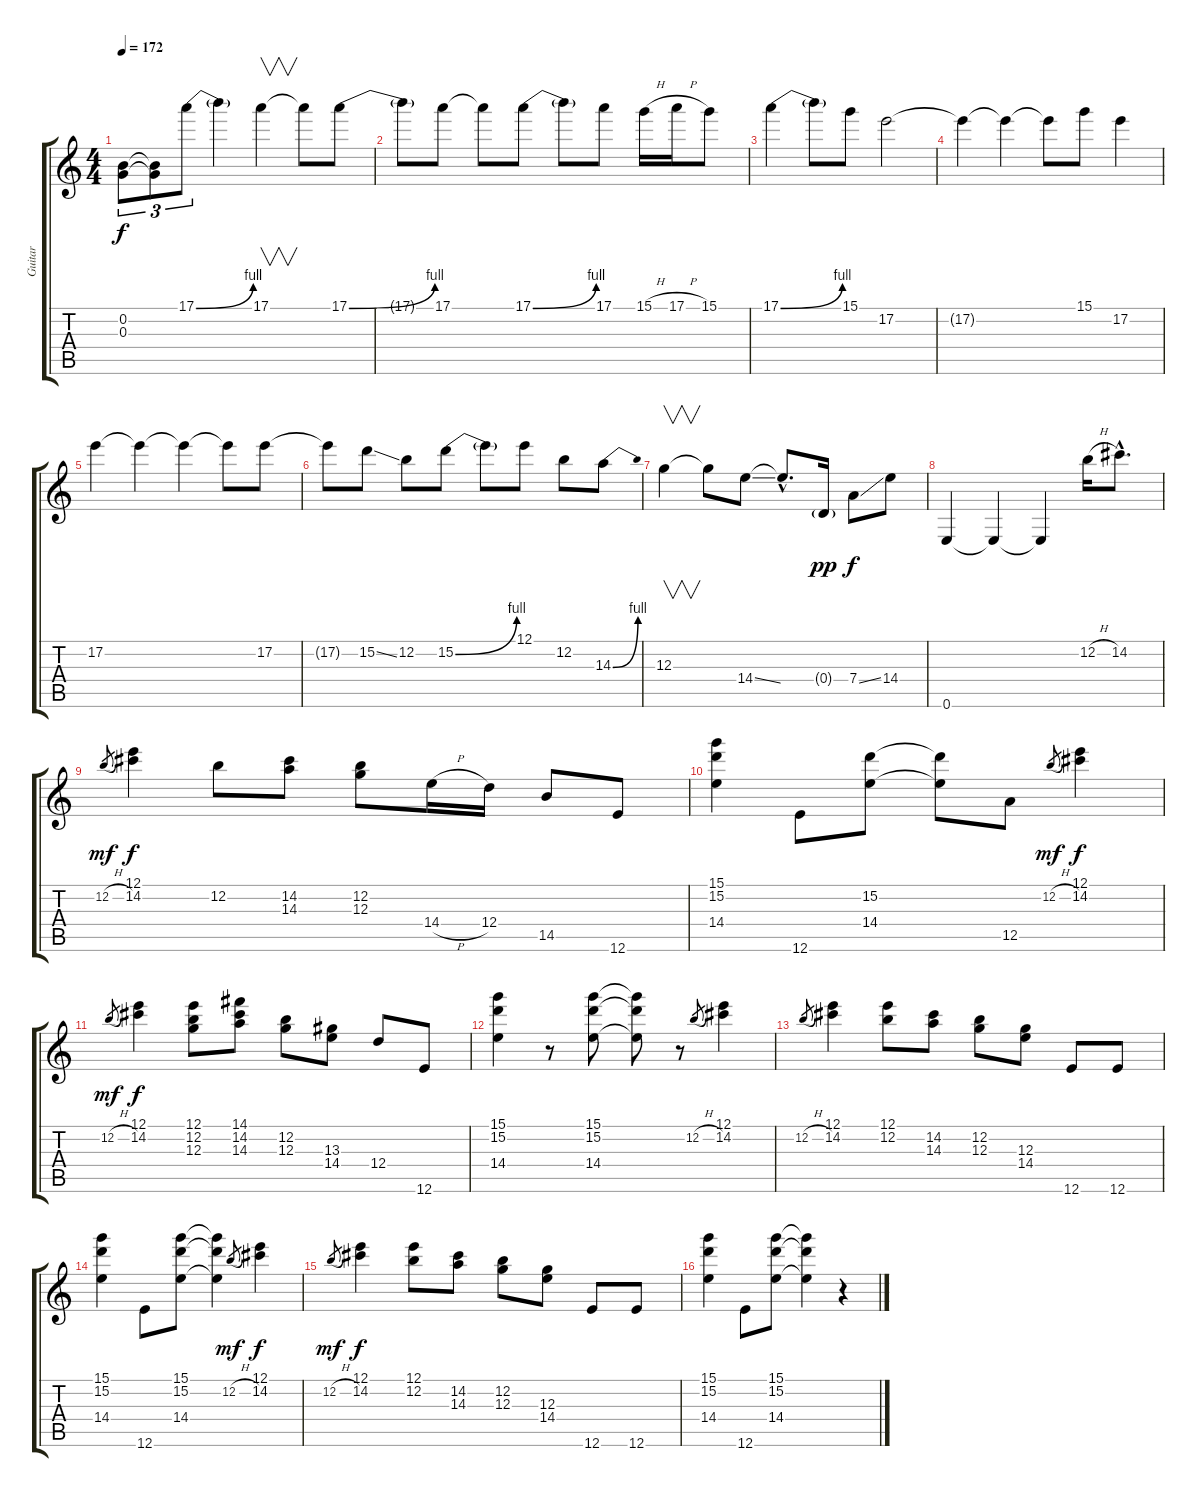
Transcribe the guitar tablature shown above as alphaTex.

\track ("Guitar" "Guitar") {instrument overdrivenguitar}
\staff {score tabs}
\tuning (E4 B3 G3 D3 A2 E2) {hide}
\ts (4 4)
\tempo 172
\clef g2
\ks c
(0.2 0.3).8{tu (3 2) dy f} (0.2{t} 0.3{t}).8{tu (3 2)} 17.1{be (bend 0 0 60 4)}.8{tu (3 2)} 17.1{t}.4 17.1.4{v} 17.1{t}.8 17.1{be (bend 0 0 60 4)}.8 |
17.1{t}.8 17.1.8 17.1{t}.8 17.1{be (bend 0 0 60 4)}.8 17.1{t}.8 17.1.8 15.1{h}.16 17.1{h}.16 15.1.8 |
17.1{be (bend 0 0 60 4)}.4 17.1{t}.8 15.1.8 17.2.2 |
17.2{t}.4 17.2{t}.4 17.2{t}.8 15.1.8 17.2.4 |
17.2.4 17.2{t}.4 17.2{t}.4 17.2{t}.8 17.2.8 |
17.2{t}.8 15.2{ss}.8 12.2.8 15.2{be (bend 0 0 60 4)}.8 15.2{t}.8 12.1.8 12.2.8 14.3{be (bend 0 0 60 4)}.8 |
12.3.4{v} 12.3{t}.8 14.4{ss}.8 14.4{hac t}.8{d} 0.4{g}.16{dy pp} 7.4{ss}.8{dy f} 14.4.8 |
0.6.4 0.6{t}.4 0.6{t}.4 12.2{h}.16 14.2{hac}.8{d} |
12.2{h}.8{gr dy mf} (12.1 14.2).4{dy f} 12.2.8 (14.2 14.3).8 (12.2 12.3).8 14.4{h}.16 12.4.16 14.5.8 12.6.8 |
(15.1 15.2 14.4).4 12.6.8 (15.2 14.4).8 (15.2{t} 14.4{t}).8 12.5.8 12.2{h}.8{gr dy mf} (12.1 14.2).4{dy f} |
12.2{h}.8{gr dy mf} (12.1 14.2).4{dy f} (12.1 12.2 12.3).8 (14.1 14.2 14.3).8 (12.2 12.3).8 (13.3 14.4).8 12.4.8 12.6.8 |
(15.1 15.2 14.4).4 r.8 (15.1 15.2 14.4).8 (15.1{t} 15.2{t} 14.4{t}).8 r.8 12.2{h}.8{gr} (12.1 14.2).4 |
12.2{h}.8{gr} (12.1 14.2).4 (12.1 12.2).8 (14.2 14.3).8 (12.2 12.3).8 (12.3 14.4).8 12.6.8 12.6.8 |
(15.1 15.2 14.4).4 12.6.8 (15.1 15.2 14.4).8 (15.1{t} 15.2{t} 14.4{t}).4 12.2{h}.8{gr dy mf} (12.1 14.2).4{dy f} |
12.2{h}.8{gr dy mf} (12.1 14.2).4{dy f} (12.1 12.2).8 (14.2 14.3).8 (12.2 12.3).8 (12.3 14.4).8 12.6.8 12.6.8 |
(15.1 15.2 14.4).4 12.6.8 (15.1 15.2 14.4).8 (15.1{t} 15.2{t} 14.4{t}).4 r.4
